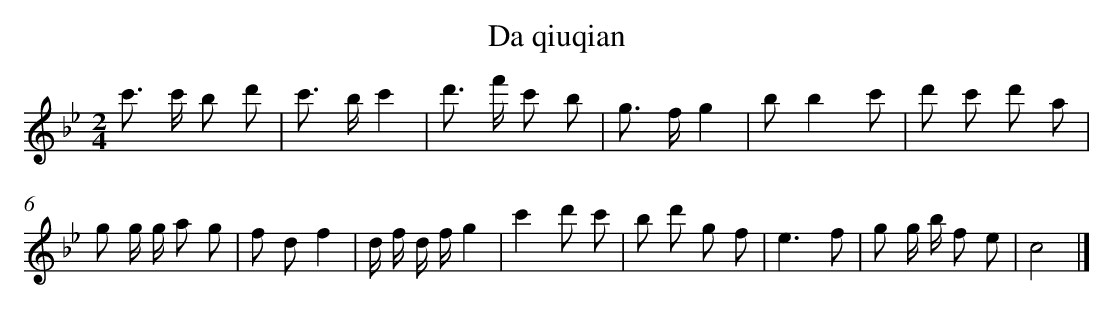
X:1
T: Da qiuqian
L: 1/8
M: 2/4
K: Bb
c'> c' b d' [I:setbarnb 1]|
c'> bc'2 |
d'> f' c' b |
g> fg2 |
bb2c' |
d' c' d' a |
g g/ g/ a g |
f df2 |
d/ f/ d/ f/g2 |
c'2d' c' |
b d' g f |
e3f |
g g/ b/ f e |
c4 |]
